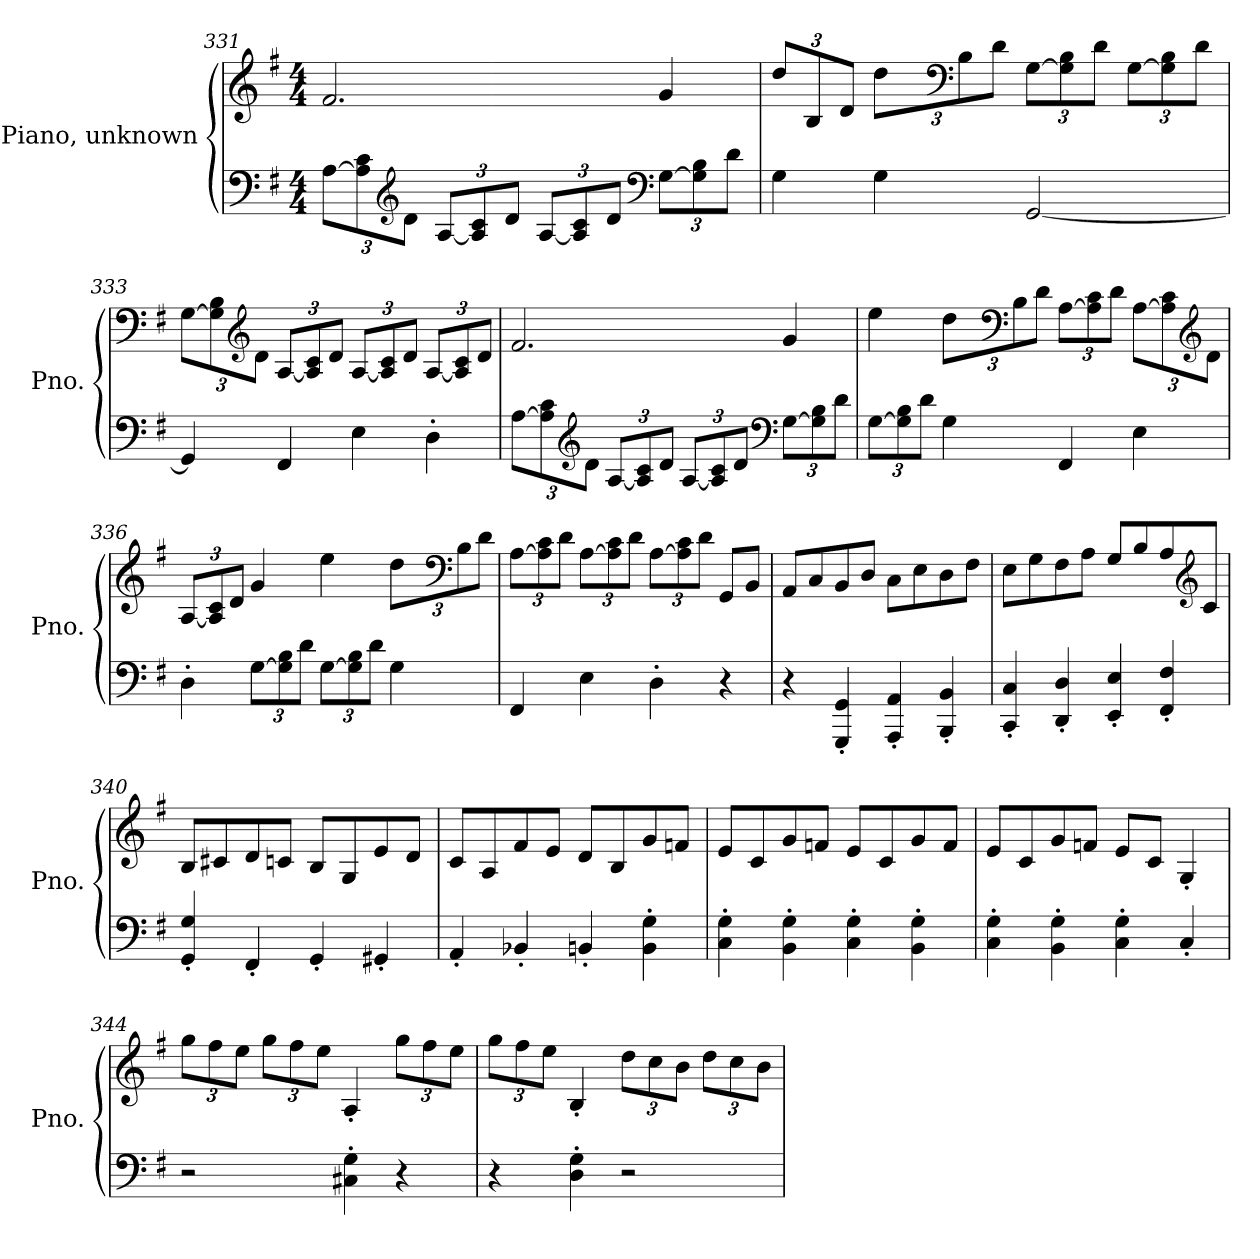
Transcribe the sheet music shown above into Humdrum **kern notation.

**kern	**kern
*part1	*part1
*staff2	*staff1
*I"Piano, unknown	*
*I'Pno.	*
!!LO:LB:g=z
*clefF4	*clefG2
*k[f#]	*k[f#]
*M4/4	*M4/4
*Xbrackettup	*
=331	=331
[12A\L	2.f#/
12A\] 12c\	.
*clefG2	*
12d\J	.
[12A/L	.
12A/] 12c/	.
12d/J	.
[12A/L	.
12A/] 12c/	.
12d/J	.
*clefF4	*
[12G\L	4g/
12G\] 12B\	.
12d\J	.
=332	=332
*	*Xbrackettup
4G\	12dd/L
.	12B/
.	12d/J
4G\	12dd\L
*	*clefF4
.	12B\
.	12d\J
[2GG/	[12G\L
.	12G\] 12B\
.	12d\J
.	[12G\L
.	12G\] 12B\
.	12d\J
!!LO:LB:g=z
=333	=333
4GG/]	[12G\L
.	12G\] 12B\
*	*clefG2
.	12d\J
4FF#/	[12A/L
.	12A/] 12c/
.	12d/J
4E\	[12A/L
.	12A/] 12c/
.	12d/J
4D'\	[12A/L
.	12A/] 12c/
.	12d/J
=334	=334
[12A\L	2.f#/
12A\] 12c\	.
*clefG2	*
12d\J	.
[12A/L	.
12A/] 12c/	.
12d/J	.
[12A/L	.
12A/] 12c/	.
12d/J	.
*clefF4	*
[12G\L	4g/
12G\] 12B\	.
12d\J	.
!!LO:LB:g=z
=335	=335
[12G\L	4ee\
12G\] 12B\	.
12d\J	.
4G\	12dd\L
*	*clefF4
.	12B\
.	12d\J
4FF#/	[12A\L
.	12A\] 12c\
.	12d\J
4E\	[12A\L
.	12A\] 12c\
*	*clefG2
.	12d\J
=336	=336
4D'\	[12A/L
.	12A/] 12c/
.	12d/J
[12G\L	4g/
12G\] 12B\	.
12d\J	.
[12G\L	4ee\
12G\] 12B\	.
12d\J	.
4G\	12dd\L
*	*clefF4
.	12B\
.	12d\J
=337	=337
4FF#/	[12A\L
.	12A\] 12c\
.	12d\J
4E\	[12A\L
.	12A\] 12c\
.	12d\J
4D'\	[12A\L
.	12A\] 12c\
.	12d\J
4r	8GG/L
.	8BB/J
!!LO:LB:g=z
=338	=338
4r	8AA/L
.	8C/
4GGG/' 4GG/'	8BB/
.	8D/J
4AAA/' 4AA/'	8C\L
.	8E\
4BBB/' 4BB/'	8D\
.	8F#\J
=339	=339
4CC/' 4C/'	8E\L
.	8G\
4DD/' 4D/'	8F#\
.	8A\J
4EE/' 4E/'	8G/L
.	8B/
4FF#/' 4F#/'	8A/
*	*clefG2
.	8c/J
=340	=340
4GG/' 4G/'	8B/L
.	8c#X/
4FF#'/	8d/
.	8cn/J
4GG'/	8B/L
.	8G/
4GG#X'/	8e/
.	8d/J
=341	=341
4AA'/	8c/L
.	8A/
4BB-X'/	8f#/
.	8e/J
4BBn'/	8d/L
.	8B/
4BB\' 4G\'	8g/
.	8fn/J
!!LO:PB:g=z
=342	=342
4C\' 4G\'	8e/L
.	8c/
4BB\' 4G\'	8g/
.	8fn/J
4C\' 4G\'	8e/L
.	8c/
4BB\' 4G\'	8g/
.	8f/J
=343	=343
4C\' 4G\'	8e/L
.	8c/
4BB\' 4G\'	8g/
.	8fn/J
4C\' 4G\'	8e/L
.	8c/J
4C'/	4G'/
=344	=344
2r	12gg\L
.	12ff#\
.	12ee\J
.	12gg\L
.	12ff#\
.	12ee\J
4C#X\' 4G\'	4A'/
4r	12gg\L
.	12ff#\
.	12ee\J
=345	=345
4r	12gg\L
.	12ff#\
.	12ee\J
4D\' 4G\'	4B'/
2r	12dd\L
.	12cc\
.	12b\J
.	12dd\L
.	12cc\
.	12b\J
=	=
*-	*-
